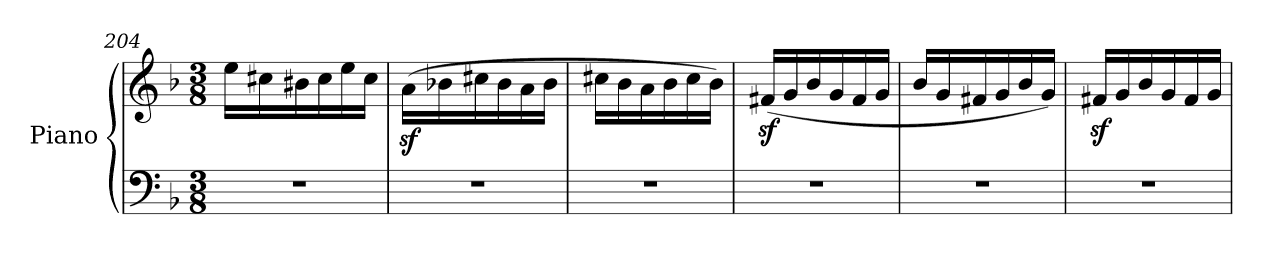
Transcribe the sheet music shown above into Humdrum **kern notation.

**kern	**kern
*part1	*part1
*staff2	*staff1
*I"Piano	*
*I'Pno	*
*clefF4	*clefG2
*k[b-]	*k[b-]
*M3/8	*M3/8
=204	=204
4.r	16ee\LL
.	16cc#X\
.	16b#X\
.	16cc#\
.	16ee\
.	16cc#\JJ
=205	=205
4.r	(>16az<\LL
.	16b-X\
.	16cc#X\
.	16b-\
.	16a\
.	16b-\JJ
=206	=206
4.r	16cc#X\LL
.	16b-\
.	16a\
.	16b-\
.	16cc#\
.	16b-\JJ)
!!LO:LB:g=z
=207	=207
4.r	(<16f#Xz</LL
.	16g/
.	16b-/
.	16g/
.	16f#/
.	16g/JJ
=208	=208
4.r	16b-/LL
.	16g/
.	16f#X/
.	16g/
.	16b-/
.	16g/JJ)
=209	=209
4.r	16f#Xz</LL
.	16g/
.	16b-/
.	16g/
.	16f#/
.	16g/JJ
=	=
*-	*-
